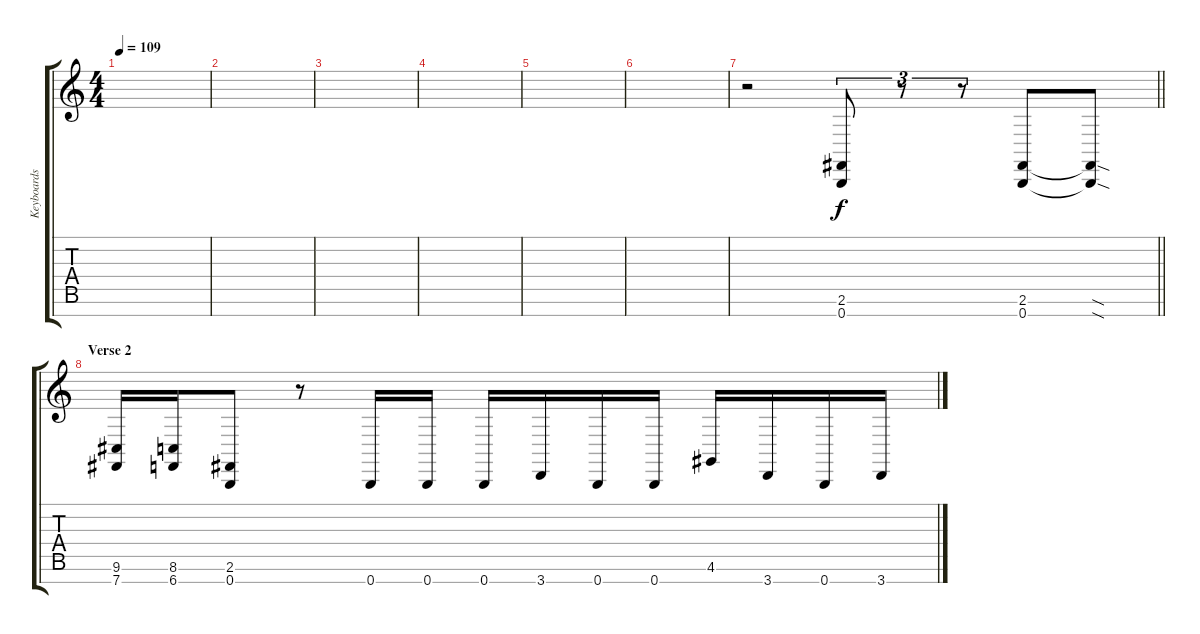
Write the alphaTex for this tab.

\track ("Keyboards 1" "Keyboards ") {instrument lead2sawtooth}
\staff {score tabs}
\tuning (E4 B3 G3 D3 A2 E2 B1) {hide}
\ts (4 4)
\tempo 109
\clef g2
\ks c
|
|
|
|
|
|
\barLineRight lightlight
r.2 (2.6 0.7).8{tu (3 2)} r.8{tu (3 2)} r.8{tu (3 2)} (2.6 0.7).8 (2.6{sod t} 0.7{sod t}).8 |
\section ("" "Verse 2")
(9.6 7.7).16 (8.6 6.7).16 (2.6 0.7).8 r.8 0.7.16 0.7.16 0.7.16 3.7.16 0.7.16 0.7.16 4.6.16 3.7.16 0.7.16 3.7.16
